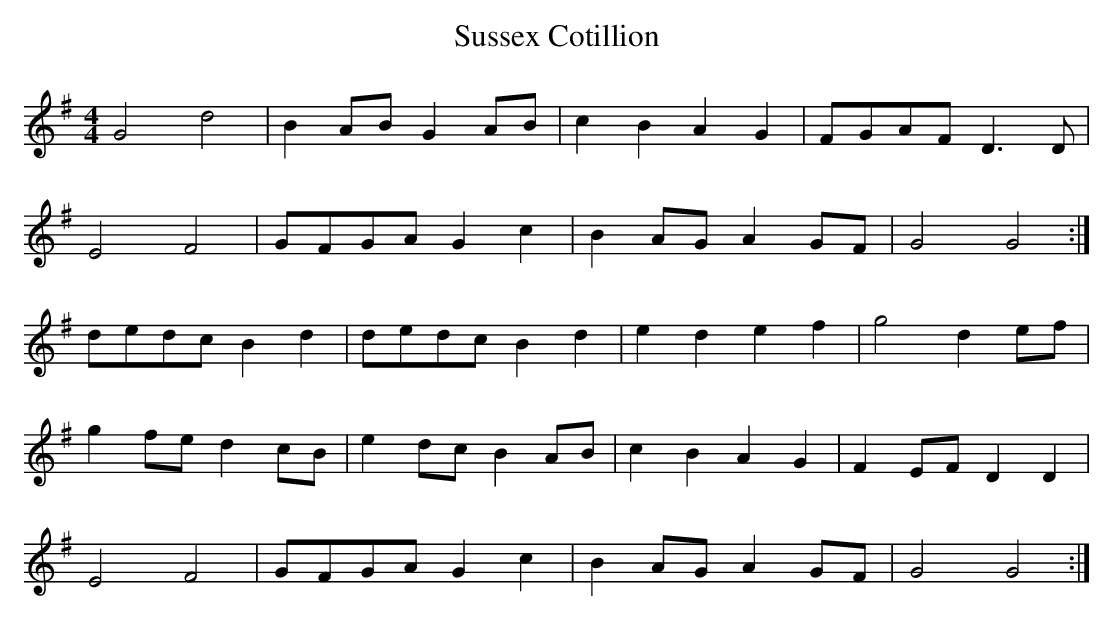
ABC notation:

X:1
T:Sussex Cotillion
M:4/4
L:1/8
K:G
G4 d4|B2 AB G2 AB|c2 B2 A2 G2|FGAF D3 D|
E4 F4|GFGA G2 c2|B2 AG A2 GF|G4 G4:|
dedc B2 d2|dedc B2 d2|e2 d2 e2 f2|g4 d2 ef|
g2 fe d2 cB|e2 dc B2 AB|c2 B2 A2 G2|F2 EF D2 D2|
E4 F4|GFGA G2 c2|B2 AG A2 GF|G4 G4:|
